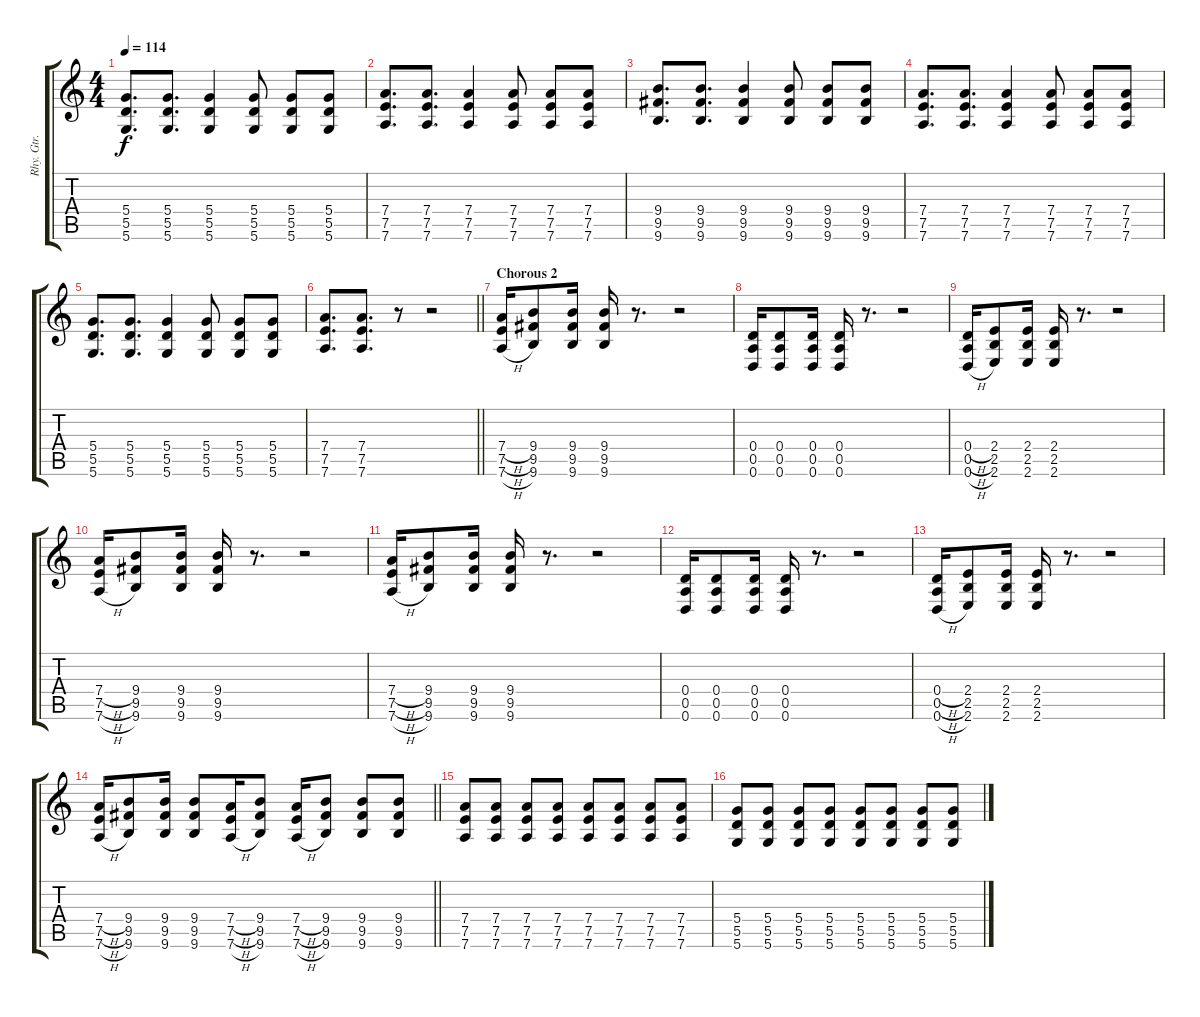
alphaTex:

\track ("Rhy. Gtr. 2" "Rhy. Gtr. ") {instrument distortionguitar}
\staff {score tabs}
\tuning (E4 B3 G3 D3 A2 D2) {hide}
\ts (4 4)
\tempo 114
\clef g2
\ks c
(5.4 5.5 5.6).8{d dy f} (5.4 5.5 5.6).8{d} (5.4 5.5 5.6).4 (5.4 5.5 5.6).8 (5.4 5.5 5.6).8 (5.4 5.5 5.6).8 |
(7.4 7.5 7.6).8{d} (7.4 7.5 7.6).8{d} (7.4 7.5 7.6).4 (7.4 7.5 7.6).8 (7.4 7.5 7.6).8 (7.4 7.5 7.6).8 |
(9.4 9.5 9.6).8{d} (9.4 9.5 9.6).8{d} (9.4 9.5 9.6).4 (9.4 9.5 9.6).8 (9.4 9.5 9.6).8 (9.4 9.5 9.6).8 |
(7.4 7.5 7.6).8{d} (7.4 7.5 7.6).8{d} (7.4 7.5 7.6).4 (7.4 7.5 7.6).8 (7.4 7.5 7.6).8 (7.4 7.5 7.6).8 |
(5.4 5.5 5.6).8{d} (5.4 5.5 5.6).8{d} (5.4 5.5 5.6).4 (5.4 5.5 5.6).8 (5.4 5.5 5.6).8 (5.4 5.5 5.6).8 |
\barLineRight lightlight
(7.4 7.5 7.6).8{d} (7.4 7.5 7.6).8{d} r.8 r.2 |
\section ("" "Chorous 2")
(7.4{h} 7.5{h} 7.6{h}).16 (9.4 9.5 9.6).8 (9.4 9.5 9.6).16 (9.4 9.5 9.6).16 r.8{d} r.2 |
(0.4 0.5 0.6).16 (0.4 0.5 0.6).8 (0.4 0.5 0.6).16 (0.4 0.5 0.6).16 r.8{d} r.2 |
(0.4{h} 0.5{h} 0.6{h}).16 (2.4 2.5 2.6).8 (2.4 2.5 2.6).16 (2.4 2.5 2.6).16 r.8{d} r.2 |
(7.4{h} 7.5{h} 7.6{h}).16 (9.4 9.5 9.6).8 (9.4 9.5 9.6).16 (9.4 9.5 9.6).16 r.8{d} r.2 |
(7.4{h} 7.5{h} 7.6{h}).16 (9.4 9.5 9.6).8 (9.4 9.5 9.6).16 (9.4 9.5 9.6).16 r.8{d} r.2 |
(0.4 0.5 0.6).16 (0.4 0.5 0.6).8 (0.4 0.5 0.6).16 (0.4 0.5 0.6).16 r.8{d} r.2 |
(0.4{h} 0.5{h} 0.6{h}).16 (2.4 2.5 2.6).8 (2.4 2.5 2.6).16 (2.4 2.5 2.6).16 r.8{d} r.2 |
\barLineRight lightlight
(7.4{h} 7.5{h} 7.6{h}).16 (9.4 9.5 9.6).8 (9.4 9.5 9.6).16 (9.4 9.5 9.6).8 (7.4{h} 7.5{h} 7.6{h}).16 (9.4 9.5 9.6).8 (7.4{h} 7.5{h} 7.6{h}).16 (9.4 9.5 9.6).8 (9.4 9.5 9.6).8 (9.4 9.5 9.6).8 |
\section ("" "")
(7.4 7.5 7.6).8 (7.4 7.5 7.6).8 (7.4 7.5 7.6).8 (7.4 7.5 7.6).8 (7.4 7.5 7.6).8 (7.4 7.5 7.6).8 (7.4 7.5 7.6).8 (7.4 7.5 7.6).8 |
(5.4 5.5 5.6).8 (5.4 5.5 5.6).8 (5.4 5.5 5.6).8 (5.4 5.5 5.6).8 (5.4 5.5 5.6).8 (5.4 5.5 5.6).8 (5.4 5.5 5.6).8 (5.4 5.5 5.6).8
